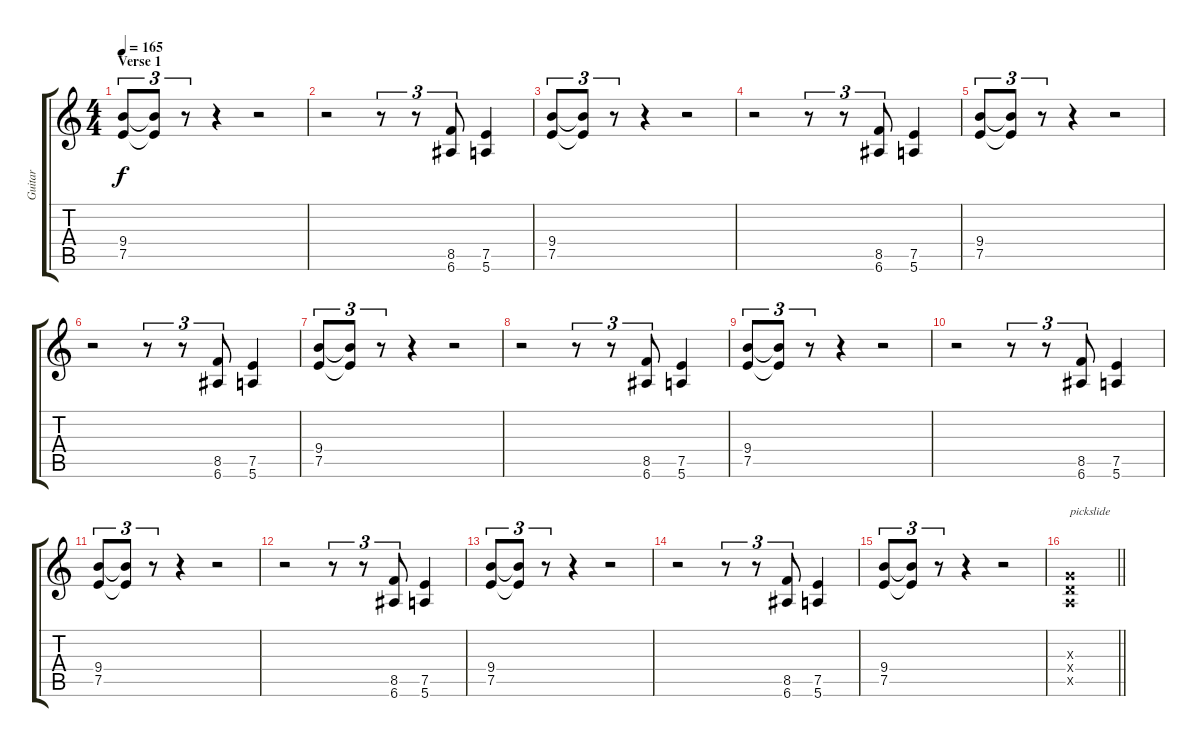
\track ("Guitar" "Guitar") {instrument distortionguitar}
\staff {score tabs}
\tuning (E4 B3 G3 D3 A2 E2) {hide}
\ts (4 4)
\section ("" "Verse 1")
\tempo 165
\clef g2
\ks c
(9.4 7.5).8{tu (3 2) dy f} (9.4{t} 7.5{t}).8{tu (3 2)} r.8{tu (3 2)} r.4 r.2 |
r.2 r.8{tu (3 2)} r.8{tu (3 2)} (8.5 6.6).8{tu (3 2)} (7.5 5.6).4 |
(9.4 7.5).8{tu (3 2)} (9.4{t} 7.5{t}).8{tu (3 2)} r.8{tu (3 2)} r.4 r.2 |
r.2 r.8{tu (3 2)} r.8{tu (3 2)} (8.5 6.6).8{tu (3 2)} (7.5 5.6).4 |
(9.4 7.5).8{tu (3 2)} (9.4{t} 7.5{t}).8{tu (3 2)} r.8{tu (3 2)} r.4 r.2 |
r.2 r.8{tu (3 2)} r.8{tu (3 2)} (8.5 6.6).8{tu (3 2)} (7.5 5.6).4 |
(9.4 7.5).8{tu (3 2)} (9.4{t} 7.5{t}).8{tu (3 2)} r.8{tu (3 2)} r.4 r.2 |
r.2 r.8{tu (3 2)} r.8{tu (3 2)} (8.5 6.6).8{tu (3 2)} (7.5 5.6).4 |
(9.4 7.5).8{tu (3 2)} (9.4{t} 7.5{t}).8{tu (3 2)} r.8{tu (3 2)} r.4 r.2 |
r.2 r.8{tu (3 2)} r.8{tu (3 2)} (8.5 6.6).8{tu (3 2)} (7.5 5.6).4 |
(9.4 7.5).8{tu (3 2)} (9.4{t} 7.5{t}).8{tu (3 2)} r.8{tu (3 2)} r.4 r.2 |
r.2 r.8{tu (3 2)} r.8{tu (3 2)} (8.5 6.6).8{tu (3 2)} (7.5 5.6).4 |
(9.4 7.5).8{tu (3 2)} (9.4{t} 7.5{t}).8{tu (3 2)} r.8{tu (3 2)} r.4 r.2 |
r.2 r.8{tu (3 2)} r.8{tu (3 2)} (8.5 6.6).8{tu (3 2)} (7.5 5.6).4 |
(9.4 7.5).8{tu (3 2)} (9.4{t} 7.5{t}).8{tu (3 2)} r.8{tu (3 2)} r.4 r.2 |
\barLineRight lightlight
(0.3{x} 0.4{x} 0.5{x}).1{txt "pickslide"}
